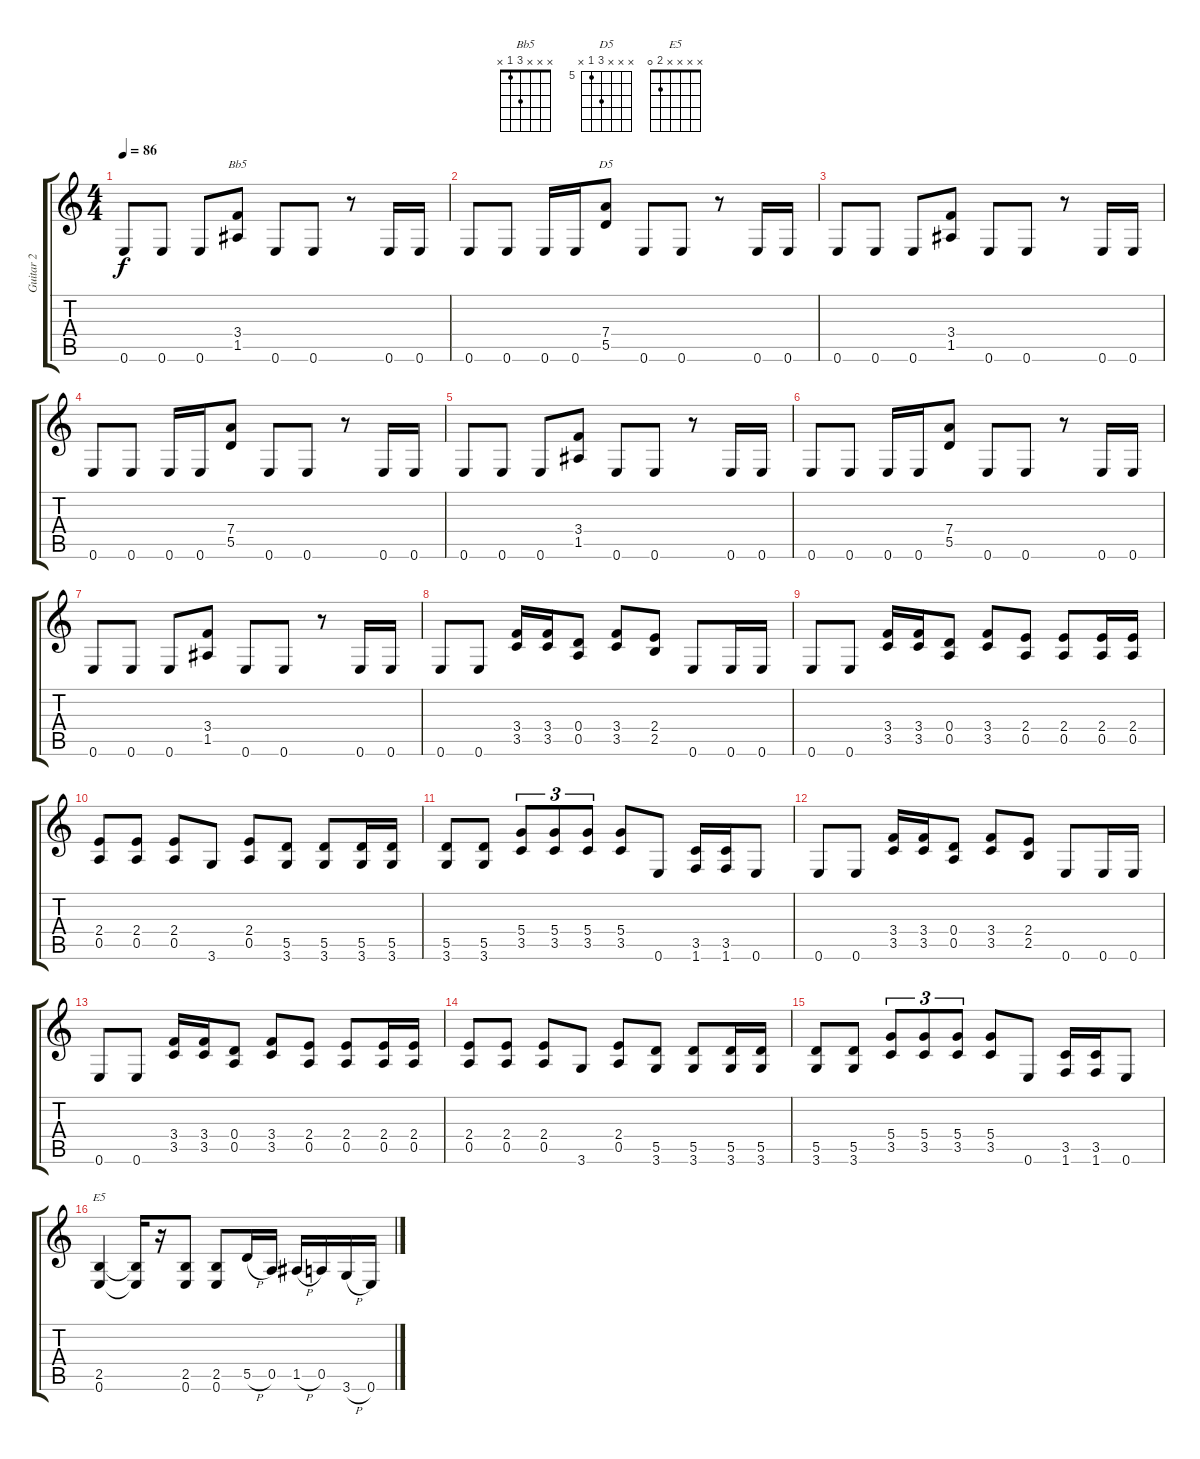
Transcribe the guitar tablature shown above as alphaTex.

\track ("Guitar 2" "Guitar 2") {instrument overdrivenguitar}
\staff {score tabs}
\tuning (E4 B3 G3 D3 A2 E2) {hide}
\chord ("Bb5" x x x 3 1 x)
\chord ("D5" x x x 7 5 x) {firstfret 5}
\chord ("E5" x x x x 2 0)
\ts (4 4)
\tempo 86
\clef g2
\ks c
0.6.8{dy f} 0.6.8 0.6.8 (3.4 1.5).8{ch "Bb5"} 0.6.8 0.6.8 r.8 0.6.16 0.6.16 |
0.6.8 0.6.8 0.6.16 0.6.16 (7.4 5.5).8{ch "D5"} 0.6.8 0.6.8 r.8 0.6.16 0.6.16 |
0.6.8 0.6.8 0.6.8 (3.4 1.5).8 0.6.8 0.6.8 r.8 0.6.16 0.6.16 |
0.6.8 0.6.8 0.6.16 0.6.16 (7.4 5.5).8 0.6.8 0.6.8 r.8 0.6.16 0.6.16 |
0.6.8 0.6.8 0.6.8 (3.4 1.5).8 0.6.8 0.6.8 r.8 0.6.16 0.6.16 |
0.6.8 0.6.8 0.6.16 0.6.16 (7.4 5.5).8 0.6.8 0.6.8 r.8 0.6.16 0.6.16 |
0.6.8 0.6.8 0.6.8 (3.4 1.5).8 0.6.8 0.6.8 r.8 0.6.16 0.6.16 |
0.6.8 0.6.8 (3.4 3.5).16 (3.4 3.5).16 (0.4 0.5).8 (3.4 3.5).8 (2.4 2.5).8 0.6.8 0.6.16 0.6.16 |
0.6.8 0.6.8 (3.4 3.5).16 (3.4 3.5).16 (0.4 0.5).8 (3.4 3.5).8 (2.4 0.5).8 (2.4 0.5).8 (2.4 0.5).16 (2.4 0.5).16 |
(2.4 0.5).8 (2.4 0.5).8 (2.4 0.5).8 3.6.8 (2.4 0.5).8 (5.5 3.6).8 (5.5 3.6).8 (5.5 3.6).16 (5.5 3.6).16 |
(5.5 3.6).8 (5.5 3.6).8 (5.4 3.5).8{tu (3 2)} (5.4 3.5).8{tu (3 2)} (5.4 3.5).8{tu (3 2)} (5.4 3.5).8 0.6.8 (3.5 1.6).16 (3.5 1.6).16 0.6.8 |
0.6.8 0.6.8 (3.4 3.5).16 (3.4 3.5).16 (0.4 0.5).8 (3.4 3.5).8 (2.4 2.5).8 0.6.8 0.6.16 0.6.16 |
0.6.8 0.6.8 (3.4 3.5).16 (3.4 3.5).16 (0.4 0.5).8 (3.4 3.5).8 (2.4 0.5).8 (2.4 0.5).8 (2.4 0.5).16 (2.4 0.5).16 |
(2.4 0.5).8 (2.4 0.5).8 (2.4 0.5).8 3.6.8 (2.4 0.5).8 (5.5 3.6).8 (5.5 3.6).8 (5.5 3.6).16 (5.5 3.6).16 |
(5.5 3.6).8 (5.5 3.6).8 (5.4 3.5).8{tu (3 2)} (5.4 3.5).8{tu (3 2)} (5.4 3.5).8{tu (3 2)} (5.4 3.5).8 0.6.8 (3.5 1.6).16 (3.5 1.6).16 0.6.8 |
(2.5 0.6).4{ch "E5"} (2.5{t} 0.6{t}).16 r.16 (2.5 0.6).8 (2.5 0.6).8 5.5{h}.16 0.5.16 1.5{h}.16 0.5.16 3.6{h}.16 0.6.16
